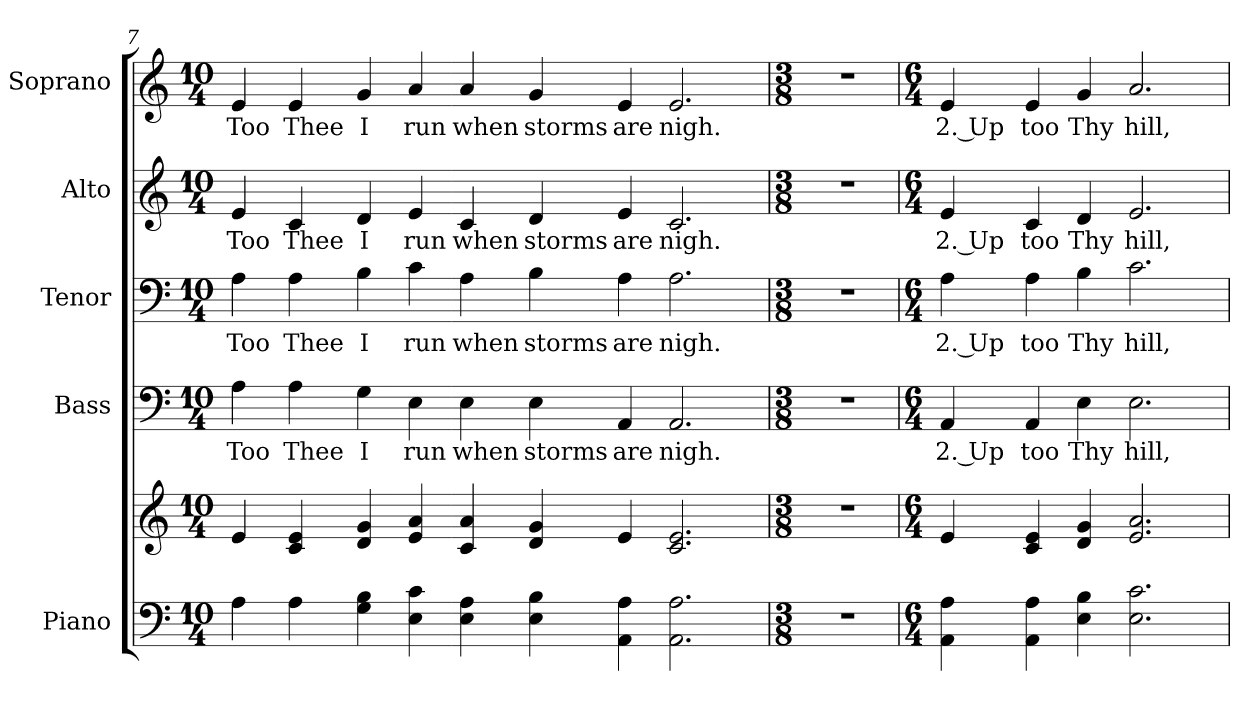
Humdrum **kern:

**kern	**kern	**kern	**text	**kern	**text	**kern	**text	**kern	**text
*part5	*part5	*part4	*part4	*part3	*part3	*part2	*part2	*part1	*part1
*staff6	*staff5	*staff4	*staff4	*staff3	*staff3	*staff2	*staff2	*staff1	*staff1
*I"Piano	*	*I"Bass	*	*I"Tenor	*	*I"Alto	*	*I"Soprano	*
*I'Pno.	*	*I'B.	*	*I'T.	*	*I'A.	*	*I'S.	*
!!LO:PB:g=z
*clefF4	*clefG2	*clefF4	*	*clefF4	*	*clefG2	*	*clefG2	*
*k[]	*k[]	*k[]	*	*k[]	*	*k[]	*	*k[]	*
*C:	*C:	*C:	*	*C:	*	*C:	*	*C:	*
*M10/4	*M10/4	*M10/4	*	*M10/4	*	*M10/4	*	*M10/4	*
=7	=7	=7	=7	=7	=7	=7	=7	=7	=7
!	!	!	!LO:LY:b:color=#000000	!	!	!	!	!	!
!	!	!	!	!	!LO:LY:b:color=#000000	!	!	!	!
!	!	!	!	!	!	!	!LO:LY:b:color=#000000	!	!
!	!	!	!	!	!	!	!	!	!LO:LY:b:color=#000000
4Ai\	4ei/	4Ai\	Too	4Ai\	Too	4ei/	Too	4ei/	Too
!	!	!	!LO:LY:b:color=#000000	!	!	!	!	!	!
!	!	!	!	!	!LO:LY:b:color=#000000	!	!	!	!
!	!	!	!	!	!	!	!LO:LY:b:color=#000000	!	!
!	!	!	!	!	!	!	!	!	!LO:LY:b:color=#000000
4Ai\	4ci/ 4ei	4Ai\	Thee	4Ai\	Thee	4ci/	Thee	4ei/	Thee
!	!	!	!LO:LY:b:color=#000000	!	!	!	!	!	!
!	!	!	!	!	!LO:LY:b:color=#000000	!	!	!	!
!	!	!	!	!	!	!	!LO:LY:b:color=#000000	!	!
!	!	!	!	!	!	!	!	!	!LO:LY:b:color=#000000
4Gi\ 4Bi	4di/ 4gi	4Gi\	I	4Bi\	I	4di/	I	4gi/	I
!	!	!	!LO:LY:b:color=#000000	!	!	!	!	!	!
!	!	!	!	!	!LO:LY:b:color=#000000	!	!	!	!
!	!	!	!	!	!	!	!LO:LY:b:color=#000000	!	!
!	!	!	!	!	!	!	!	!	!LO:LY:b:color=#000000
4Ei\ 4ci	4ei/ 4ai	4Ei\	run	4ci\	run	4ei/	run	4ai/	run
!	!	!	!LO:LY:b:color=#000000	!	!	!	!	!	!
!	!	!	!	!	!LO:LY:b:color=#000000	!	!	!	!
!	!	!	!	!	!	!	!LO:LY:b:color=#000000	!	!
!	!	!	!	!	!	!	!	!	!LO:LY:b:color=#000000
4Ei\ 4Ai	4ci/ 4ai	4Ei\	when	4Ai\	when	4ci/	when	4ai/	when
!	!	!	!LO:LY:b:color=#000000	!	!	!	!	!	!
!	!	!	!	!	!LO:LY:b:color=#000000	!	!	!	!
!	!	!	!	!	!	!	!LO:LY:b:color=#000000	!	!
!	!	!	!	!	!	!	!	!	!LO:LY:b:color=#000000
4Ei\ 4Bi	4di/ 4gi	4Ei\	storms	4Bi\	storms	4di/	storms	4gi/	storms
!	!	!	!LO:LY:b:color=#000000	!	!	!	!	!	!
!	!	!	!	!	!LO:LY:b:color=#000000	!	!	!	!
!	!	!	!	!	!	!	!LO:LY:b:color=#000000	!	!
!	!	!	!	!	!	!	!	!	!LO:LY:b:color=#000000
4AAi\ 4Ai	4ei/	4AAi/	are	4Ai\	are	4ei/	are	4ei/	are
!	!	!	!LO:LY:b:color=#000000	!	!	!	!	!	!
!	!	!	!	!	!LO:LY:b:color=#000000	!	!	!	!
!	!	!	!	!	!	!	!LO:LY:b:color=#000000	!	!
!	!	!	!	!	!	!	!	!	!LO:LY:b:color=#000000
2.AAi\ 2.Ai	2.ci/ 2.ei	2.AAi/	nigh.	2.Ai\	nigh.	2.ci/	nigh.	2.ei/	nigh.
!!LO:PB:g=z
=8	=8	=8	=8	=8	=8	=8	=8	=8	=8
*M3/8	*M3/8	*M3/8	*	*M3/8	*	*M3/8	*	*M3/8	*
!LO:N:vis=1	!LO:N:vis=1	!LO:N:vis=1	!	!LO:N:vis=1	!	!LO:N:vis=1	!	!LO:N:vis=1	!
4.r	4.r	4.r	.	4.r	.	4.r	.	4.r	.
=9	=9	=9	=9	=9	=9	=9	=9	=9	=9
*M6/4	*M6/4	*M6/4	*	*M6/4	*	*M6/4	*	*M6/4	*
!	!	!	!LO:LY:b:color=#000000	!	!	!	!	!	!
!	!	!	!	!	!LO:LY:b:color=#000000	!	!	!	!
!	!	!	!	!	!	!	!LO:LY:b:color=#000000	!	!
!	!	!	!	!	!	!	!	!	!LO:LY:b:color=#000000
4AAi\ 4Ai	4ei/	4AAi/	2. Up	4Ai\	2. Up	4ei/	2. Up	4ei/	2. Up
!	!	!	!LO:LY:b:color=#000000	!	!	!	!	!	!
!	!	!	!	!	!LO:LY:b:color=#000000	!	!	!	!
!	!	!	!	!	!	!	!LO:LY:b:color=#000000	!	!
!	!	!	!	!	!	!	!	!	!LO:LY:b:color=#000000
4AAi\ 4Ai	4ci/ 4ei	4AAi/	too	4Ai\	too	4ci/	too	4ei/	too
!	!	!	!LO:LY:b:color=#000000	!	!	!	!	!	!
!	!	!	!	!	!LO:LY:b:color=#000000	!	!	!	!
!	!	!	!	!	!	!	!LO:LY:b:color=#000000	!	!
!	!	!	!	!	!	!	!	!	!LO:LY:b:color=#000000
4Ei\ 4Bi	4di/ 4gi	4Ei\	Thy	4Bi\	Thy	4di/	Thy	4gi/	Thy
!	!	!	!LO:LY:b:color=#000000	!	!	!	!	!	!
!	!	!	!	!	!LO:LY:b:color=#000000	!	!	!	!
!	!	!	!	!	!	!	!LO:LY:b:color=#000000	!	!
!	!	!	!	!	!	!	!	!	!LO:LY:b:color=#000000
2.Ei\ 2.ci	2.ei/ 2.ai	2.Ei\	hill,	2.ci\	hill,	2.ei/	hill,	2.ai/	hill,
=	=	=	=	=	=	=	=	=	=
*-	*-	*-	*-	*-	*-	*-	*-	*-	*-
